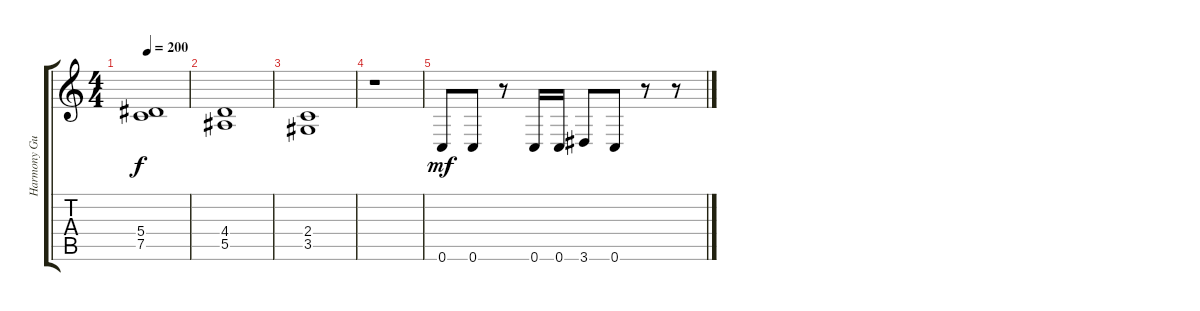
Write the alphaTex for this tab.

\track ("Harmony Guitar" "Harmony Gu") {instrument distortionguitar}
\staff {score tabs}
\tuning (C4 G3 Eb3 Bb2 F2 C2) {hide}
\ts (4 4)
\tempo 200
\clef g2
\ks c
(5.4 7.5).1{dy f} |
(4.4 5.5).1 |
(2.4 3.5).1 |
r.1 |
0.6.8{dy mf} 0.6.8 r.8 0.6.16 0.6.16 3.6.8 0.6.8 r.8 r.8
